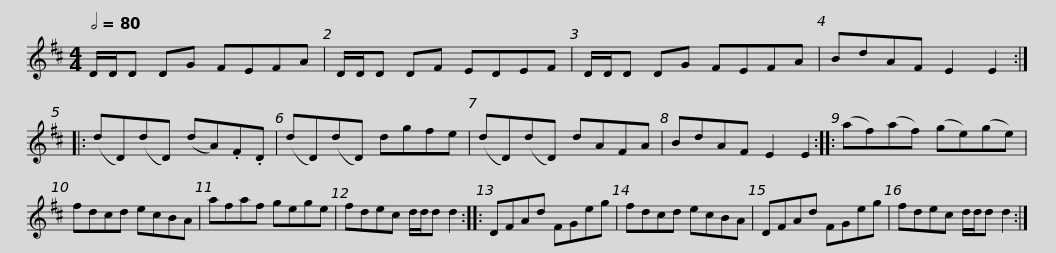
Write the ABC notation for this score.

X:1
L:1/8
Q:1/2=80
M:4/4
I:linebreak $
K:D
V:1 treble
V:1
 D/D/D DG FEFA | D/D/D DF EDEF | D/D/D DG FEFA | BdAF E2 E2 :: (dD)(dD) (dA).F.D |$ %5
 (dD)(dD) dgfe | (dD)(dD) dAFA | BdAF E2 E2 :: (af)(af) (ge)(ge) | fdcd ecBA |$ %10
 afaf gege | fdec d/d/d d2 :: DFAd FGeg | fdcd ecBA | DFAd FGeg |$ %15
 fdec d/d/d d2 :| %16
